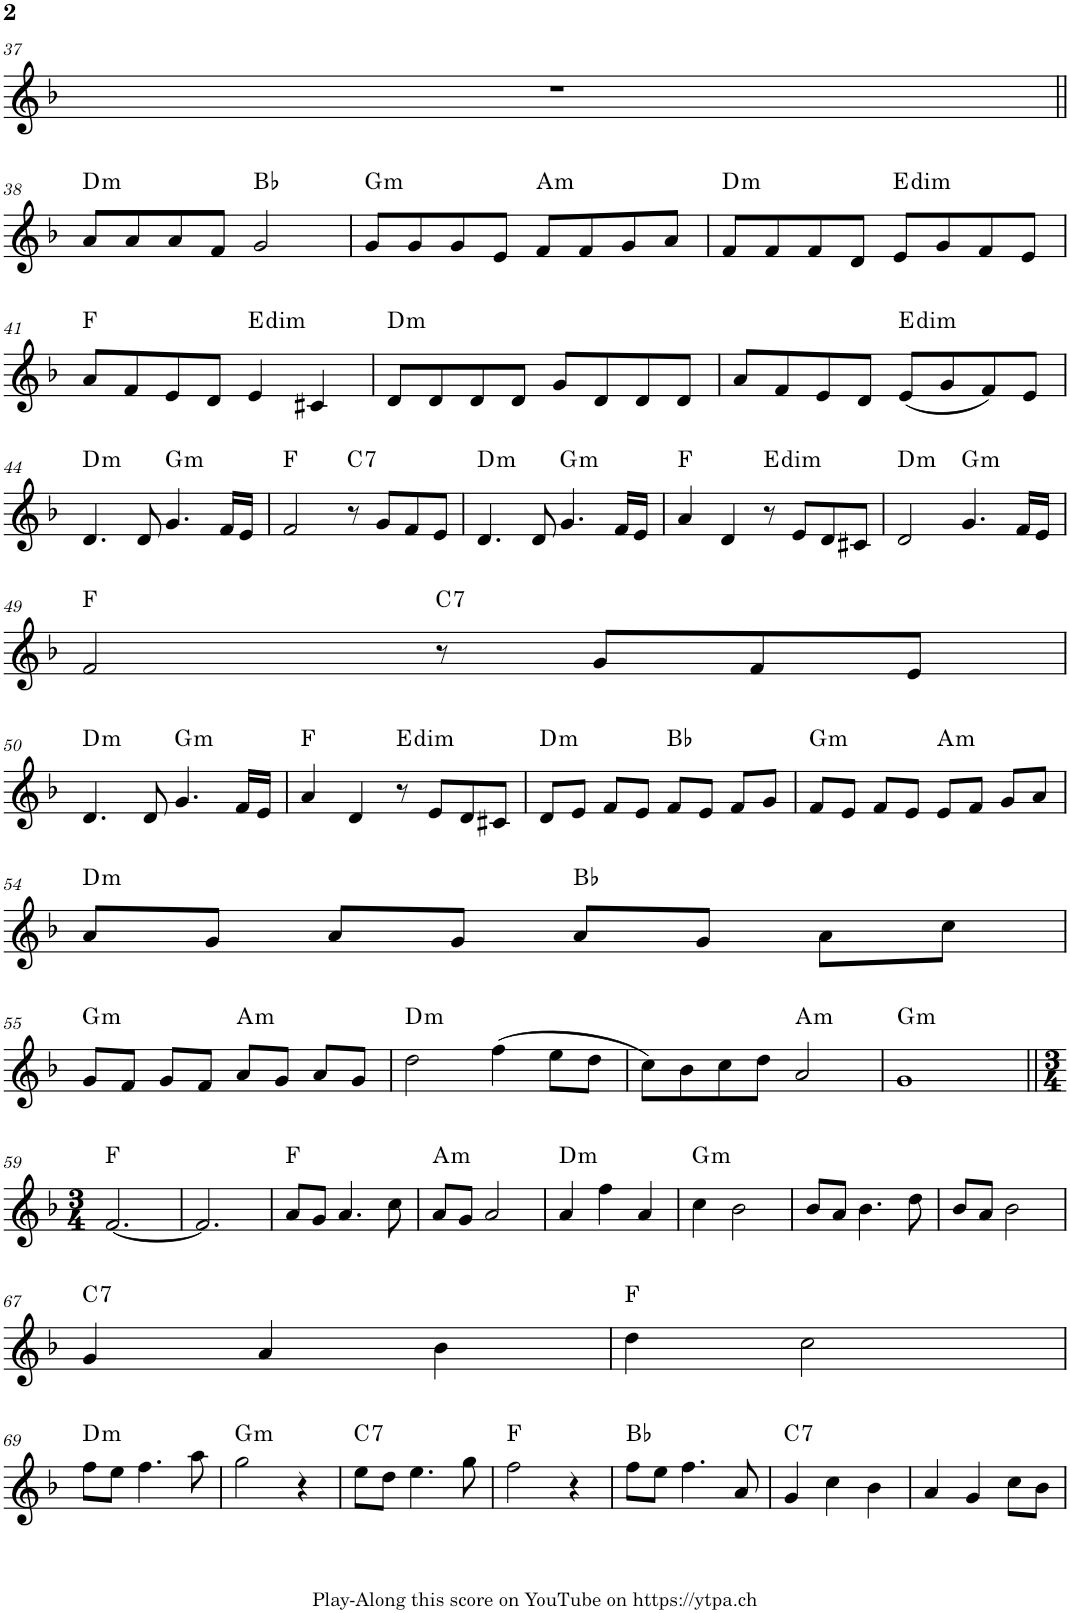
**kern	**harte
*part1	*part1
*staff1	*
*I"Piano	*
*I'Pno.	*
!!LO:PB:g=z
*clefG2	*
*k[b-]	*
*M4/4	*
=37	=37
1r	.
!!LO:LB:g=z
=38||	=38||
!	!LO:H:kt=m
8a/L	D:min
8a/	.
8a/	.
8f/J	.
2g/	Bb:maj
=39	=39
!	!LO:H:kt=m
8g/L	G:min
8g/	.
8g/	.
8e/J	.
!	!LO:H:kt=m
8f/L	A:min
8f/	.
8g/	.
8a/J	.
=40	=40
!	!LO:H:kt=m
8f/L	D:min
8f/	.
8f/	.
8d/J	.
!	!LO:H:kt=dim
8e/L	E:dim
8g/	.
8f/	.
8e/J	.
!!LO:LB:g=z
=41	=41
8a/L	F:maj
8f/	.
8e/	.
8d/J	.
!	!LO:H:kt=dim
4e/	E:dim
4c#X/	.
=42	=42
!	!LO:H:kt=m
8d/L	D:min
8d/	.
8d/	.
8d/J	.
8g/L	.
8d/	.
8d/	.
8d/J	.
=43	=43
8a/L	.
8f/	.
8e/	.
8d/J	.
!	!LO:H:kt=dim
(8e/L	E:dim
8g/	.
8f/)	.
8e/J	.
!!LO:LB:g=z
=44	=44
!	!LO:H:kt=m
4.d/	D:min
8d/	.
!	!LO:H:kt=m
4.g/	G:min
16f/LL	.
16e/JJ	.
=45	=45
2f/	F:maj
!	!LO:H:kt=7
8r	C:7
8g/L	.
8f/	.
8e/J	.
=46	=46
!	!LO:H:kt=m
4.d/	D:min
8d/	.
!	!LO:H:kt=m
4.g/	G:min
16f/LL	.
16e/JJ	.
=47	=47
4a/	F:maj
4d/	.
!	!LO:H:kt=dim
8r	E:dim
8e/L	.
8d/	.
8c#X/J	.
=48	=48
!	!LO:H:kt=m
2d/	D:min
!	!LO:H:kt=m
4.g/	G:min
16f/LL	.
16e/JJ	.
!!LO:LB:g=z
=49	=49
2f/	F:maj
!	!LO:H:kt=7
8r	C:7
8g/L	.
8f/	.
8e/J	.
!!LO:LB:g=z
=50	=50
!	!LO:H:kt=m
4.d/	D:min
8d/	.
!	!LO:H:kt=m
4.g/	G:min
16f/LL	.
16e/JJ	.
=51	=51
4a/	F:maj
4d/	.
!	!LO:H:kt=dim
8r	E:dim
8e/L	.
8d/	.
8c#X/J	.
=52	=52
!	!LO:H:kt=m
8d/L	D:min
8e/J	.
8f/L	.
8e/J	.
8f/L	Bb:maj
8e/J	.
8f/L	.
8g/J	.
=53	=53
!	!LO:H:kt=m
8f/L	G:min
8e/J	.
8f/L	.
8e/J	.
!	!LO:H:kt=m
8e/L	A:min
8f/J	.
8g/L	.
8a/J	.
!!LO:LB:g=z
=54	=54
!	!LO:H:kt=m
8a/L	D:min
8g/J	.
8a/L	.
8g/J	.
8a/L	Bb:maj
8g/J	.
8a\L	.
8cc\J	.
!!LO:LB:g=z
=55	=55
!	!LO:H:kt=m
8g/L	G:min
8f/J	.
8g/L	.
8f/J	.
!	!LO:H:kt=m
8a/L	A:min
8g/J	.
8a/L	.
8g/J	.
=56	=56
!	!LO:H:kt=m
2dd\	D:min
(4ff\	.
8ee\L	.
8dd\J	.
=57	=57
8cc\L)	.
8b-\	.
8cc\	.
8dd\J	.
!	!LO:H:kt=m
2a/	A:min
=58	=58
!	!LO:H:kt=m
1g	G:min
!!LO:LB:g=z
=59||	=59||
*M3/4	*
[2.f/	F:maj
=60	=60
2.f/]	.
=61	=61
8a/L	F:maj
8g/J	.
4.a/	.
8cc\	.
=62	=62
!	!LO:H:kt=m
8a/L	A:min
8g/J	.
2a/	.
=63	=63
!	!LO:H:kt=m
4a/	D:min
4ff\	.
4a/	.
=64	=64
!	!LO:H:kt=m
4cc\	G:min
2b-\	.
=65	=65
8b-/L	.
8a/J	.
4.b-\	.
8dd\	.
=66	=66
8b-/L	.
8a/J	.
2b-\	.
!!LO:LB:g=z
=67	=67
!	!LO:H:kt=7
4g/	C:7
4a/	.
4b-\	.
=68	=68
4dd\	F:maj
2cc\	.
!!LO:LB:g=z
=69	=69
!	!LO:H:kt=m
8ff\L	D:min
8ee\J	.
4.ff\	.
8aa\	.
=70	=70
!	!LO:H:kt=m
2gg\	G:min
4r	.
=71	=71
!	!LO:H:kt=7
8ee\L	C:7
8dd\J	.
4.ee\	.
8gg\	.
=72	=72
2ff\	F:maj
4r	.
=73	=73
8ff\L	Bb:maj
8ee\J	.
4.ff\	.
8a/	.
=74	=74
!	!LO:H:kt=7
4g/	C:7
4cc\	.
4b-\	.
=75	=75
4a/	.
4g/	.
8cc\L	.
8b-\J	.
=	=
*-	*-
